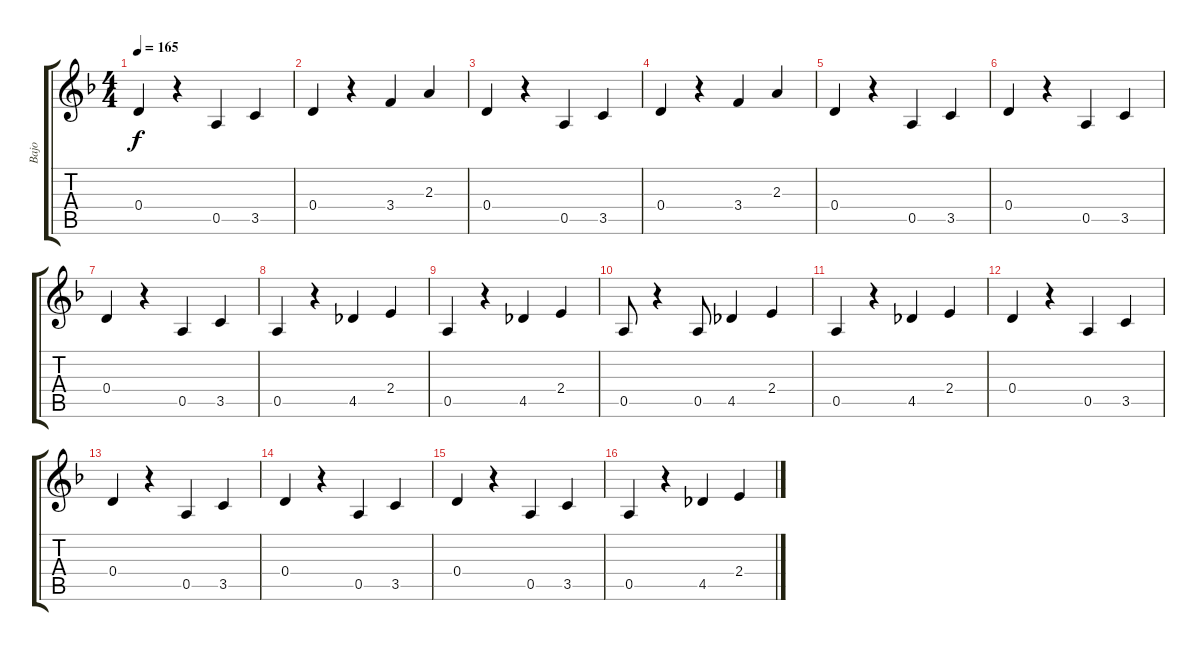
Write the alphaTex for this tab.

\track ("Bajo" "Bajo") {instrument electricbassfinger}
\staff {score tabs}
\tuning (E4 B3 G3 D3 A2 E2) {hide}
\ts (4 4)
\tempo 165
\clef g2
\ks dminor
0.4.4{dy f} r.4 0.5.4 3.5.4 |
0.4.4 r.4 3.4.4 2.3.4 |
0.4.4 r.4 0.5.4 3.5.4 |
0.4.4 r.4 3.4.4 2.3.4 |
0.4.4 r.4 0.5.4 3.5.4 |
0.4.4 r.4 0.5.4 3.5.4 |
0.4.4 r.4 0.5.4 3.5.4 |
0.5.4 r.4 4.5.4 2.4.4 |
0.5.4 r.4 4.5.4 2.4.4 |
0.5.8 r.4 0.5.8 4.5.4 2.4.4 |
0.5.4 r.4 4.5.4 2.4.4 |
0.4.4 r.4 0.5.4 3.5.4 |
0.4.4 r.4 0.5.4 3.5.4 |
0.4.4 r.4 0.5.4 3.5.4 |
0.4.4 r.4 0.5.4 3.5.4 |
0.5.4 r.4 4.5.4 2.4.4
